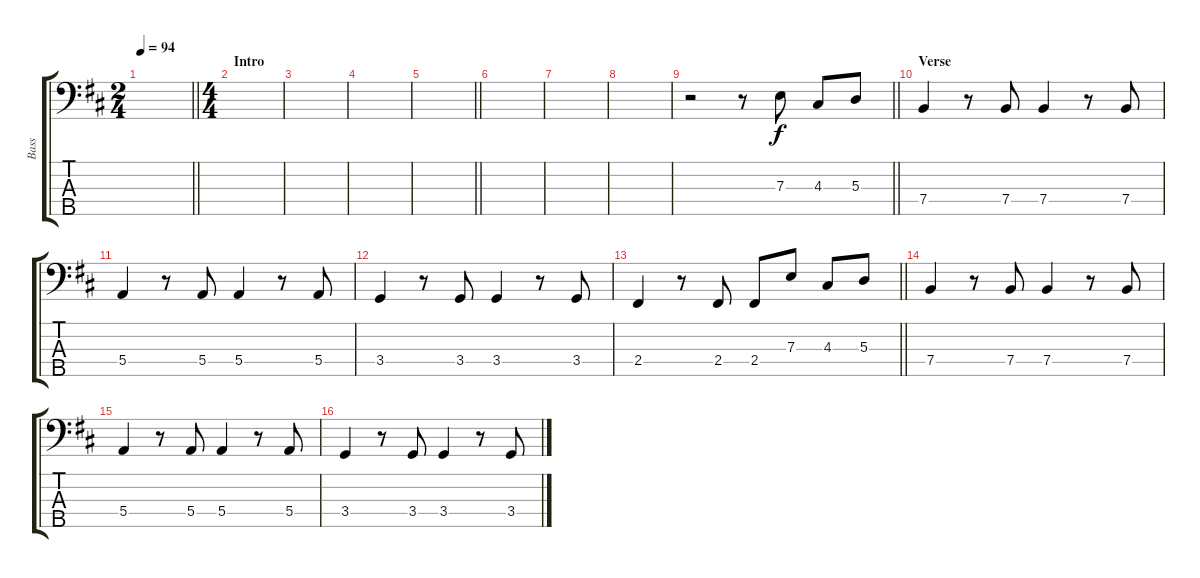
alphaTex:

\track ("Bass" "Bass") {instrument electricbassfinger}
\staff {score tabs}
\tuning (G2 D2 A1 E1 B0) {hide}
\ts (2 4)
\tempo 94
\clef f4
\barLineRight lightlight
\ks d
|
\ts (4 4)
\section ("" "Intro")
|
|
|
\barLineRight lightlight
|
\section ("" "")
|
|
|
\barLineRight lightlight
r.2 r.8 7.3.8 4.3.8 5.3.8 |
\section ("" "Verse")
7.4.4 r.8 7.4.8 7.4.4 r.8 7.4.8 |
5.4.4 r.8 5.4.8 5.4.4 r.8 5.4.8 |
3.4.4 r.8 3.4.8 3.4.4 r.8 3.4.8 |
\barLineRight lightlight
2.4.4 r.8 2.4.8 2.4.8 7.3.8 4.3.8 5.3.8 |
\section ("" "")
7.4.4 r.8 7.4.8 7.4.4 r.8 7.4.8 |
5.4.4 r.8 5.4.8 5.4.4 r.8 5.4.8 |
3.4.4 r.8 3.4.8 3.4.4 r.8 3.4.8
